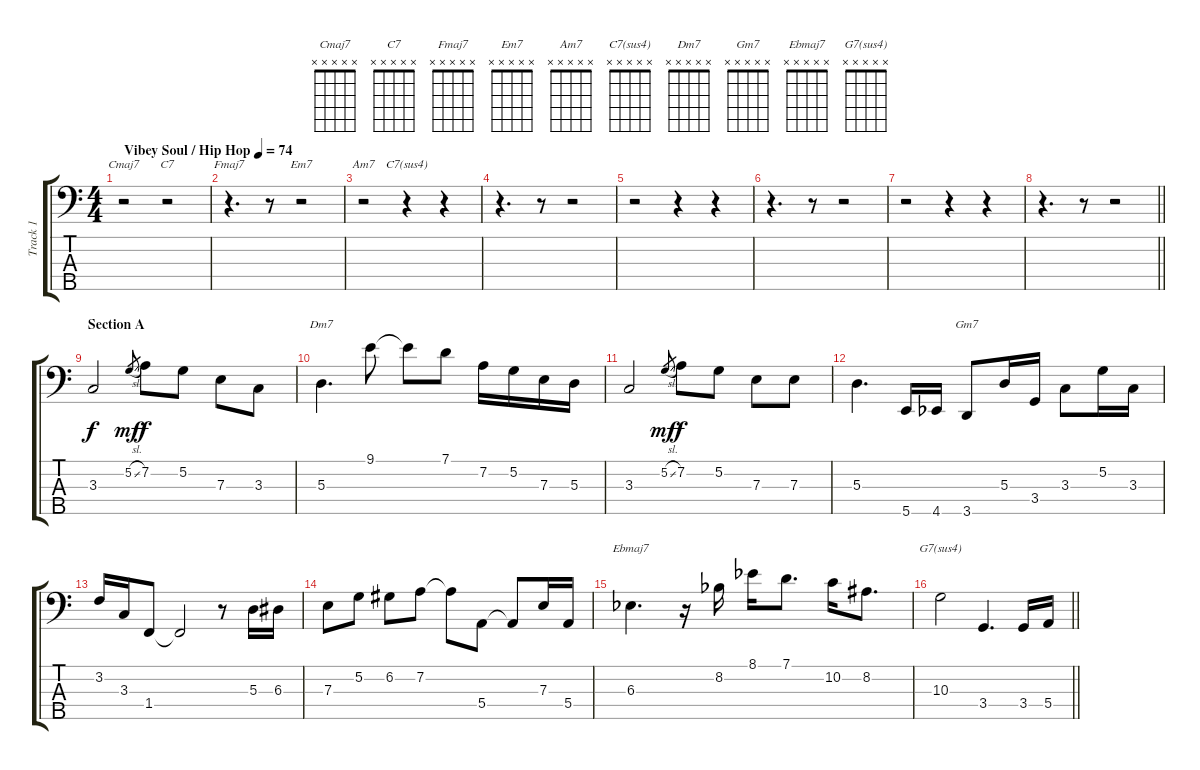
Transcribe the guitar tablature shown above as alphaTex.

\track ("Track 1" "Track 1") {instrument acousticguitarsteel}
\staff {score tabs}
\tuning (G2 D2 A1 E1 B0) {hide}
\chord ("Cmaj7" x x x x x)
\chord ("C7" x x x x x)
\chord ("Fmaj7" x x x x x)
\chord ("Em7" x x x x x)
\chord ("Am7" x x x x x)
\chord ("C7(sus4)" x x x x x)
\chord ("Dm7" x x x x x)
\chord ("Gm7" x x x x x)
\chord ("Ebmaj7" x x x x x)
\chord ("G7(sus4)" x x x x x)
\ts (4 4)
\tempo (74 "Vibey Soul / Hip Hop")
\clef f4
\ks c
r.2{ch "Cmaj7" dy f instrument acousticguitarsteel} r.2{ch "C7"} |
r.4{d ch "Fmaj7"} r.8 r.2{ch "Em7"} |
r.2{ch "Am7"} r.4{ch "C7(sus4)"} r.4 |
r.4{d} r.8 r.2 |
r.2 r.4 r.4 |
r.4{d} r.8 r.2 |
r.2 r.4 r.4 |
\barLineRight lightlight
r.4{d} r.8 r.2 |
\section ("" "Section A")
3.3.2 5.2{sl}.8{gr dy mf} 7.2.8{dy f} 5.2.8 7.3.8 3.3.8 |
5.3.4{d ch "Dm7"} 9.1.8 9.1{t}.8 7.1.8 7.2.16 5.2.16 7.3.16 5.3.16 |
3.3.2 5.2{sl}.8{gr dy mf} 7.2.8{dy f} 5.2.8 7.3.8 7.3.8 |
5.3.4{d} 5.5.16 4.5{acc b}.16 3.5.8{ch "Gm7"} 5.3.16 3.4.16 3.3.8 5.2.16 3.3.16 |
3.2.16 3.3.16 1.4.8 1.4{t}.2 r.8 5.3.16 6.3.16 |
7.3.8 5.2.8 6.2.8 7.2.8 7.2{t}.8 5.4.8 5.4{t}.8 7.3.16 5.4.16 |
6.3{acc b}.4{d ch "Ebmaj7"} r.16 8.2{acc b}.16 8.1{acc b}.16 7.1.8{d} 10.2.16 8.2.8{d} |
\barLineRight lightlight
10.3.2{ch "G7(sus4)"} 3.4.4{d} 3.4.16 5.4.16
